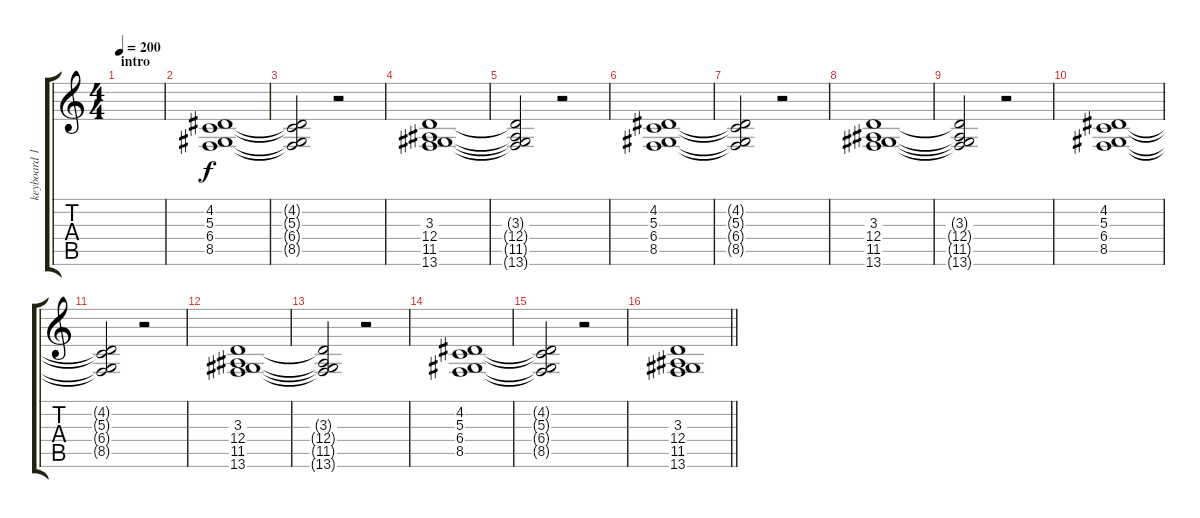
\track ("keyboard 1" "keyboard 1") {instrument acousticgrandpiano}
\staff {score tabs}
\tuning (E4 B3 G3 D3 A2 E2) {hide}
\ts (4 4)
\section ("" "intro")
\tempo 200
\clef g2
\ks c
|
(4.2 5.3 6.4 8.5).1 |
(4.2{t} 5.3{t} 6.4{t} 8.5{t}).2 r.2 |
(3.3 12.4 11.5 13.6).1 |
(3.3{t} 12.4{t} 11.5{t} 13.6{t}).2 r.2 |
(4.2 5.3 6.4 8.5).1 |
(4.2{t} 5.3{t} 6.4{t} 8.5{t}).2 r.2 |
(3.3 12.4 11.5 13.6).1 |
(3.3{t} 12.4{t} 11.5{t} 13.6{t}).2 r.2 |
(4.2 5.3 6.4 8.5).1 |
(4.2{t} 5.3{t} 6.4{t} 8.5{t}).2 r.2 |
(3.3 12.4 11.5 13.6).1 |
(3.3{t} 12.4{t} 11.5{t} 13.6{t}).2 r.2 |
(4.2 5.3 6.4 8.5).1 |
(4.2{t} 5.3{t} 6.4{t} 8.5{t}).2 r.2 |
\barLineRight lightlight
(3.3 12.4 11.5 13.6).1
